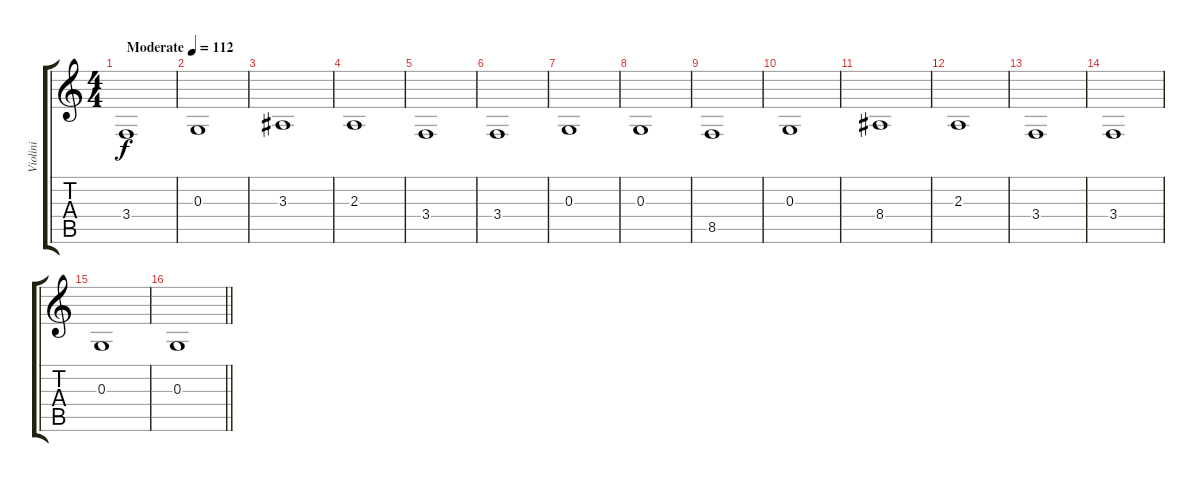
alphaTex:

\track ("Violini" "Violini") {instrument violin}
\staff {score tabs}
\tuning (E4 B3 G3 D3 A2 E2) {hide}
\ts (4 4)
\tempo (112 "Moderate")
\clef g2
\ks c
3.4.1{dy f instrument violin} |
0.3.1 |
3.3.1 |
2.3.1 |
3.4.1 |
3.4.1 |
0.3.1 |
0.3.1 |
8.5.1 |
0.3.1 |
8.4.1 |
2.3.1 |
3.4.1 |
3.4.1 |
0.3.1 |
\barLineRight lightlight
0.3.1
